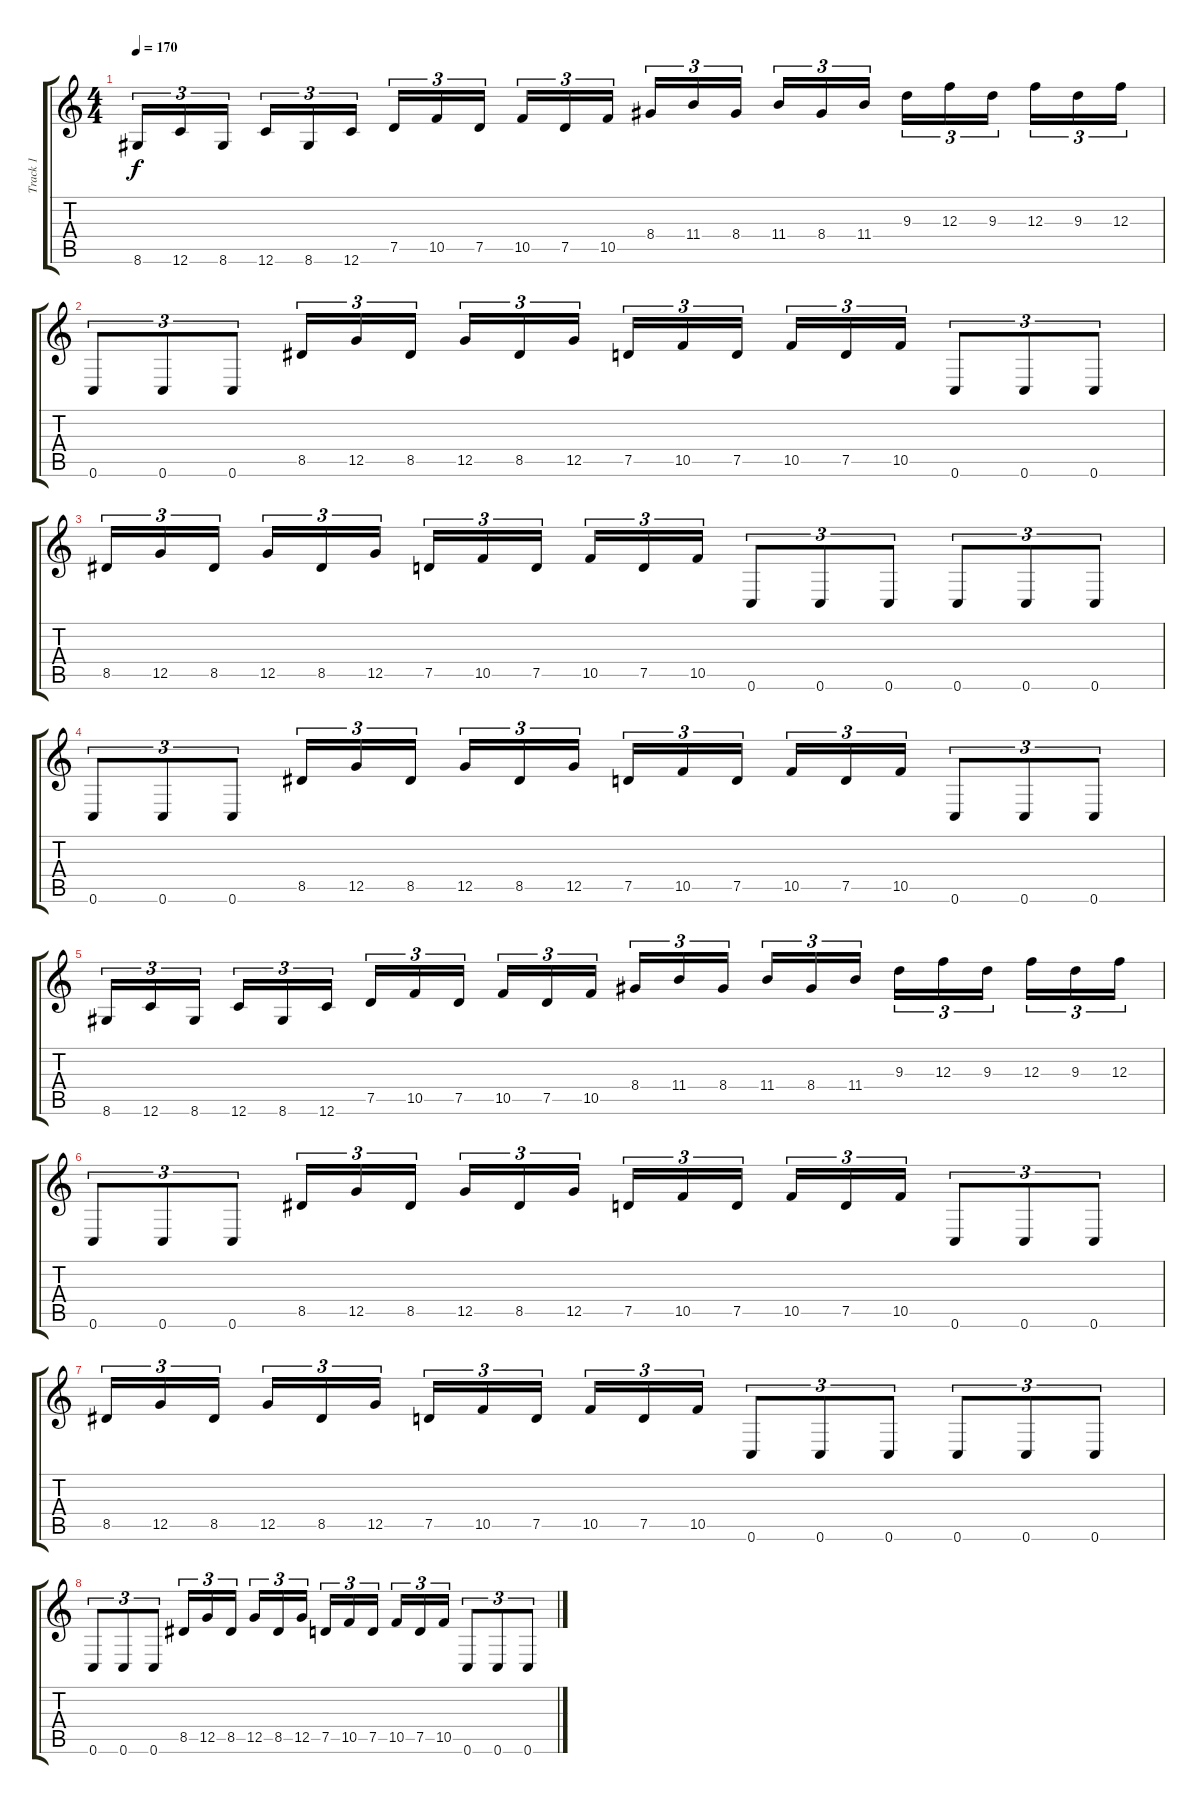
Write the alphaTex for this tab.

\track ("Track 1" "Track 1") {instrument distortionguitar}
\staff {score tabs}
\tuning (D4 A3 F3 C3 G2 C2) {hide}
\ts (4 4)
\tempo 170
\clef g2
\ks c
8.6.16{tu (3 2) dy f} 12.6.16{tu (3 2)} 8.6.16{tu (3 2)} 12.6.16{tu (3 2)} 8.6.16{tu (3 2)} 12.6.16{tu (3 2)} 7.5.16{tu (3 2)} 10.5.16{tu (3 2)} 7.5.16{tu (3 2)} 10.5.16{tu (3 2)} 7.5.16{tu (3 2)} 10.5.16{tu (3 2)} 8.4.16{tu (3 2)} 11.4.16{tu (3 2)} 8.4.16{tu (3 2)} 11.4.16{tu (3 2)} 8.4.16{tu (3 2)} 11.4.16{tu (3 2)} 9.3.16{tu (3 2)} 12.3.16{tu (3 2)} 9.3.16{tu (3 2)} 12.3.16{tu (3 2)} 9.3.16{tu (3 2)} 12.3.16{tu (3 2)} |
0.6.8{tu (3 2)} 0.6.8{tu (3 2)} 0.6.8{tu (3 2)} 8.5.16{tu (3 2)} 12.5.16{tu (3 2)} 8.5.16{tu (3 2)} 12.5.16{tu (3 2)} 8.5.16{tu (3 2)} 12.5.16{tu (3 2)} 7.5.16{tu (3 2)} 10.5.16{tu (3 2)} 7.5.16{tu (3 2)} 10.5.16{tu (3 2)} 7.5.16{tu (3 2)} 10.5.16{tu (3 2)} 0.6.8{tu (3 2)} 0.6.8{tu (3 2)} 0.6.8{tu (3 2)} |
8.5.16{tu (3 2)} 12.5.16{tu (3 2)} 8.5.16{tu (3 2)} 12.5.16{tu (3 2)} 8.5.16{tu (3 2)} 12.5.16{tu (3 2)} 7.5.16{tu (3 2)} 10.5.16{tu (3 2)} 7.5.16{tu (3 2)} 10.5.16{tu (3 2)} 7.5.16{tu (3 2)} 10.5.16{tu (3 2)} 0.6.8{tu (3 2)} 0.6.8{tu (3 2)} 0.6.8{tu (3 2)} 0.6.8{tu (3 2)} 0.6.8{tu (3 2)} 0.6.8{tu (3 2)} |
0.6.8{tu (3 2)} 0.6.8{tu (3 2)} 0.6.8{tu (3 2)} 8.5.16{tu (3 2)} 12.5.16{tu (3 2)} 8.5.16{tu (3 2)} 12.5.16{tu (3 2)} 8.5.16{tu (3 2)} 12.5.16{tu (3 2)} 7.5.16{tu (3 2)} 10.5.16{tu (3 2)} 7.5.16{tu (3 2)} 10.5.16{tu (3 2)} 7.5.16{tu (3 2)} 10.5.16{tu (3 2)} 0.6.8{tu (3 2)} 0.6.8{tu (3 2)} 0.6.8{tu (3 2)} |
8.6.16{tu (3 2)} 12.6.16{tu (3 2)} 8.6.16{tu (3 2)} 12.6.16{tu (3 2)} 8.6.16{tu (3 2)} 12.6.16{tu (3 2)} 7.5.16{tu (3 2)} 10.5.16{tu (3 2)} 7.5.16{tu (3 2)} 10.5.16{tu (3 2)} 7.5.16{tu (3 2)} 10.5.16{tu (3 2)} 8.4.16{tu (3 2)} 11.4.16{tu (3 2)} 8.4.16{tu (3 2)} 11.4.16{tu (3 2)} 8.4.16{tu (3 2)} 11.4.16{tu (3 2)} 9.3.16{tu (3 2)} 12.3.16{tu (3 2)} 9.3.16{tu (3 2)} 12.3.16{tu (3 2)} 9.3.16{tu (3 2)} 12.3.16{tu (3 2)} |
0.6.8{tu (3 2)} 0.6.8{tu (3 2)} 0.6.8{tu (3 2)} 8.5.16{tu (3 2)} 12.5.16{tu (3 2)} 8.5.16{tu (3 2)} 12.5.16{tu (3 2)} 8.5.16{tu (3 2)} 12.5.16{tu (3 2)} 7.5.16{tu (3 2)} 10.5.16{tu (3 2)} 7.5.16{tu (3 2)} 10.5.16{tu (3 2)} 7.5.16{tu (3 2)} 10.5.16{tu (3 2)} 0.6.8{tu (3 2)} 0.6.8{tu (3 2)} 0.6.8{tu (3 2)} |
8.5.16{tu (3 2)} 12.5.16{tu (3 2)} 8.5.16{tu (3 2)} 12.5.16{tu (3 2)} 8.5.16{tu (3 2)} 12.5.16{tu (3 2)} 7.5.16{tu (3 2)} 10.5.16{tu (3 2)} 7.5.16{tu (3 2)} 10.5.16{tu (3 2)} 7.5.16{tu (3 2)} 10.5.16{tu (3 2)} 0.6.8{tu (3 2)} 0.6.8{tu (3 2)} 0.6.8{tu (3 2)} 0.6.8{tu (3 2)} 0.6.8{tu (3 2)} 0.6.8{tu (3 2)} |
0.6.8{tu (3 2)} 0.6.8{tu (3 2)} 0.6.8{tu (3 2)} 8.5.16{tu (3 2)} 12.5.16{tu (3 2)} 8.5.16{tu (3 2)} 12.5.16{tu (3 2)} 8.5.16{tu (3 2)} 12.5.16{tu (3 2)} 7.5.16{tu (3 2)} 10.5.16{tu (3 2)} 7.5.16{tu (3 2)} 10.5.16{tu (3 2)} 7.5.16{tu (3 2)} 10.5.16{tu (3 2)} 0.6.8{tu (3 2)} 0.6.8{tu (3 2)} 0.6.8{tu (3 2)}
